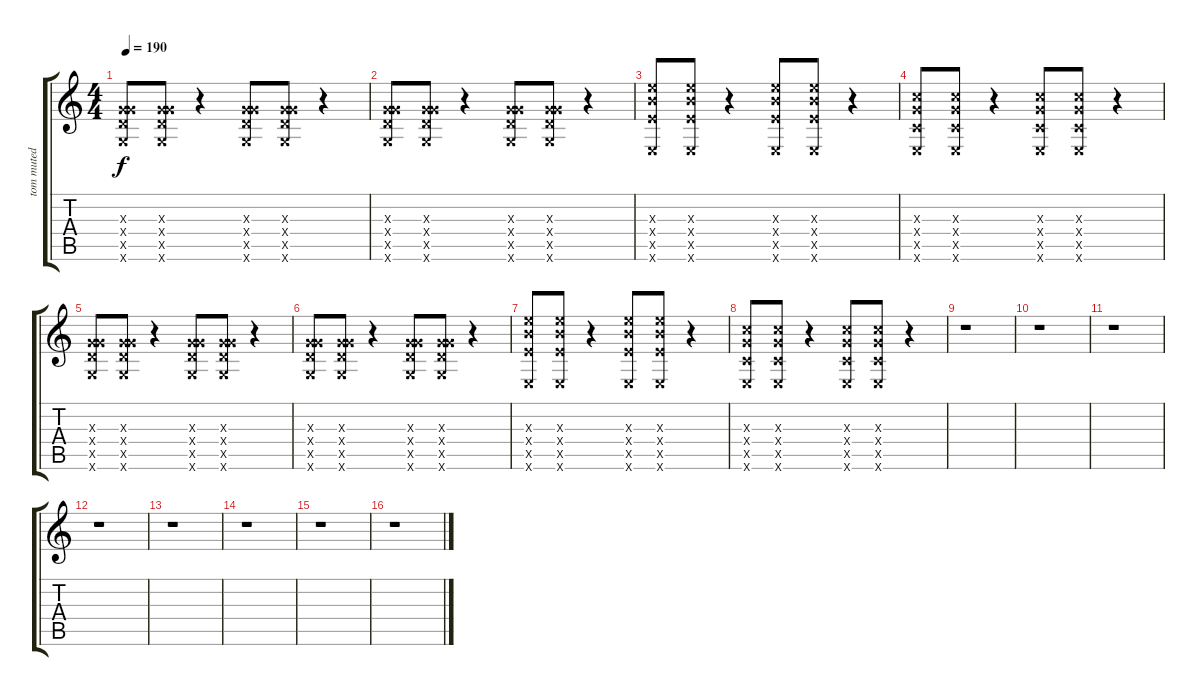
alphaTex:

\track ("tom muted" "tom muted") {instrument distortionguitar}
\staff {score tabs}
\tuning (E4 B3 G3 D3 A2 E2) {hide}
\ts (4 4)
\tempo 190
\clef g2
\ks c
(0.3{x} 5.4{x} 5.5{x} 3.6{x}).8{dy f} (0.3{x} 5.4{x} 5.5{x} 3.6{x}).8 r.4 (0.3{x} 5.4{x} 5.5{x} 3.6{x}).8 (0.3{x} 5.4{x} 5.5{x} 3.6{x}).8 r.4 |
(0.3{x} 5.4{x} 5.5{x} 3.6{x}).8 (0.3{x} 5.4{x} 5.5{x} 3.6{x}).8 r.4 (0.3{x} 5.4{x} 5.5{x} 3.6{x}).8 (0.3{x} 5.4{x} 5.5{x} 3.6{x}).8 r.4 |
(9.3{x} 9.4{x} 7.5{x} 0.6{x}).8 (9.3{x} 9.4{x} 7.5{x} 0.6{x}).8 r.4 (9.3{x} 9.4{x} 7.5{x} 0.6{x}).8 (9.3{x} 9.4{x} 7.5{x} 0.6{x}).8 r.4 |
(5.3{x} 5.4{x} 3.5{x} 0.6{x}).8 (5.3{x} 5.4{x} 3.5{x} 0.6{x}).8 r.4 (5.3{x} 5.4{x} 3.5{x} 0.6{x}).8 (5.3{x} 5.4{x} 3.5{x} 0.6{x}).8 r.4 |
(0.3{x} 5.4{x} 5.5{x} 3.6{x}).8 (0.3{x} 5.4{x} 5.5{x} 3.6{x}).8 r.4 (0.3{x} 5.4{x} 5.5{x} 3.6{x}).8 (0.3{x} 5.4{x} 5.5{x} 3.6{x}).8 r.4 |
(0.3{x} 5.4{x} 5.5{x} 3.6{x}).8 (0.3{x} 5.4{x} 5.5{x} 3.6{x}).8 r.4 (0.3{x} 5.4{x} 5.5{x} 3.6{x}).8 (0.3{x} 5.4{x} 5.5{x} 3.6{x}).8 r.4 |
(9.3{x} 9.4{x} 7.5{x} 0.6{x}).8 (9.3{x} 9.4{x} 7.5{x} 0.6{x}).8 r.4 (9.3{x} 9.4{x} 7.5{x} 0.6{x}).8 (9.3{x} 9.4{x} 7.5{x} 0.6{x}).8 r.4 |
(5.3{x} 5.4{x} 3.5{x} 0.6{x}).8 (5.3{x} 5.4{x} 3.5{x} 0.6{x}).8 r.4 (5.3{x} 5.4{x} 3.5{x} 0.6{x}).8 (5.3{x} 5.4{x} 3.5{x} 0.6{x}).8 r.4 |
r.1 |
r.1 |
r.1 |
r.1 |
r.1 |
r.1 |
r.1 |
r.1
